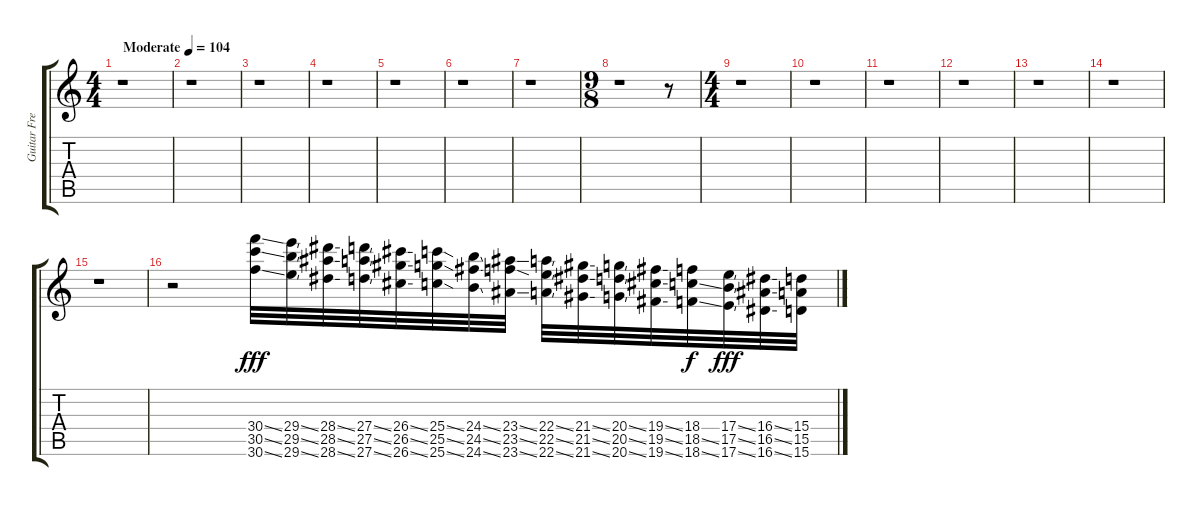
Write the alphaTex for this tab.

\track ("Guitar Fret Noise" "Guitar Fre") {instrument distortionguitar}
\staff {score tabs}
\tuning (Db4 Ab3 E3 B2 Gb2 B1) {hide}
\ts (4 4)
\tempo (104 "Moderate")
\clef g2
\ks c
r.1{dy fff instrument distortionguitar} |
r.1 |
r.1 |
r.1 |
r.1 |
r.1 |
r.1 |
\ts (9 8)
r.1 r.8 |
\ts (4 4)
r.1 |
r.1 |
r.1 |
r.1 |
r.1 |
r.1 |
r.1 |
r.2{instrument guitarfretnoise} (30.4{ss} 30.5{ss} 30.6{ss}).32 (29.4{ss} 29.5{ss} 29.6{ss}).32 (28.4{ss} 28.5{ss} 28.6{ss}).32 (27.4{ss} 27.5{ss} 27.6{ss}).32{beam merge} (26.4{ss} 26.5{ss} 26.6{ss}).32 (25.4{ss} 25.5{ss} 25.6{ss}).32 (24.4{ss} 24.5{ss} 24.6{ss}).32 (23.4{ss} 23.5{ss} 23.6{ss}).32 (22.4{ss} 22.5{ss} 22.6{ss}).32 (21.4{ss} 21.5{ss} 21.6{ss}).32 (20.4{ss} 20.5{ss} 20.6{ss}).32 (19.4{ss} 19.5{ss} 19.6{ss}).32 (18.4 18.5{ss} 18.6{ss}).32{dy f} (17.4{ss} 17.5{ss} 17.6{ss}).32{dy fff} (16.4{ss} 16.5{ss} 16.6{ss}).32 (15.4 15.5 15.6).32
